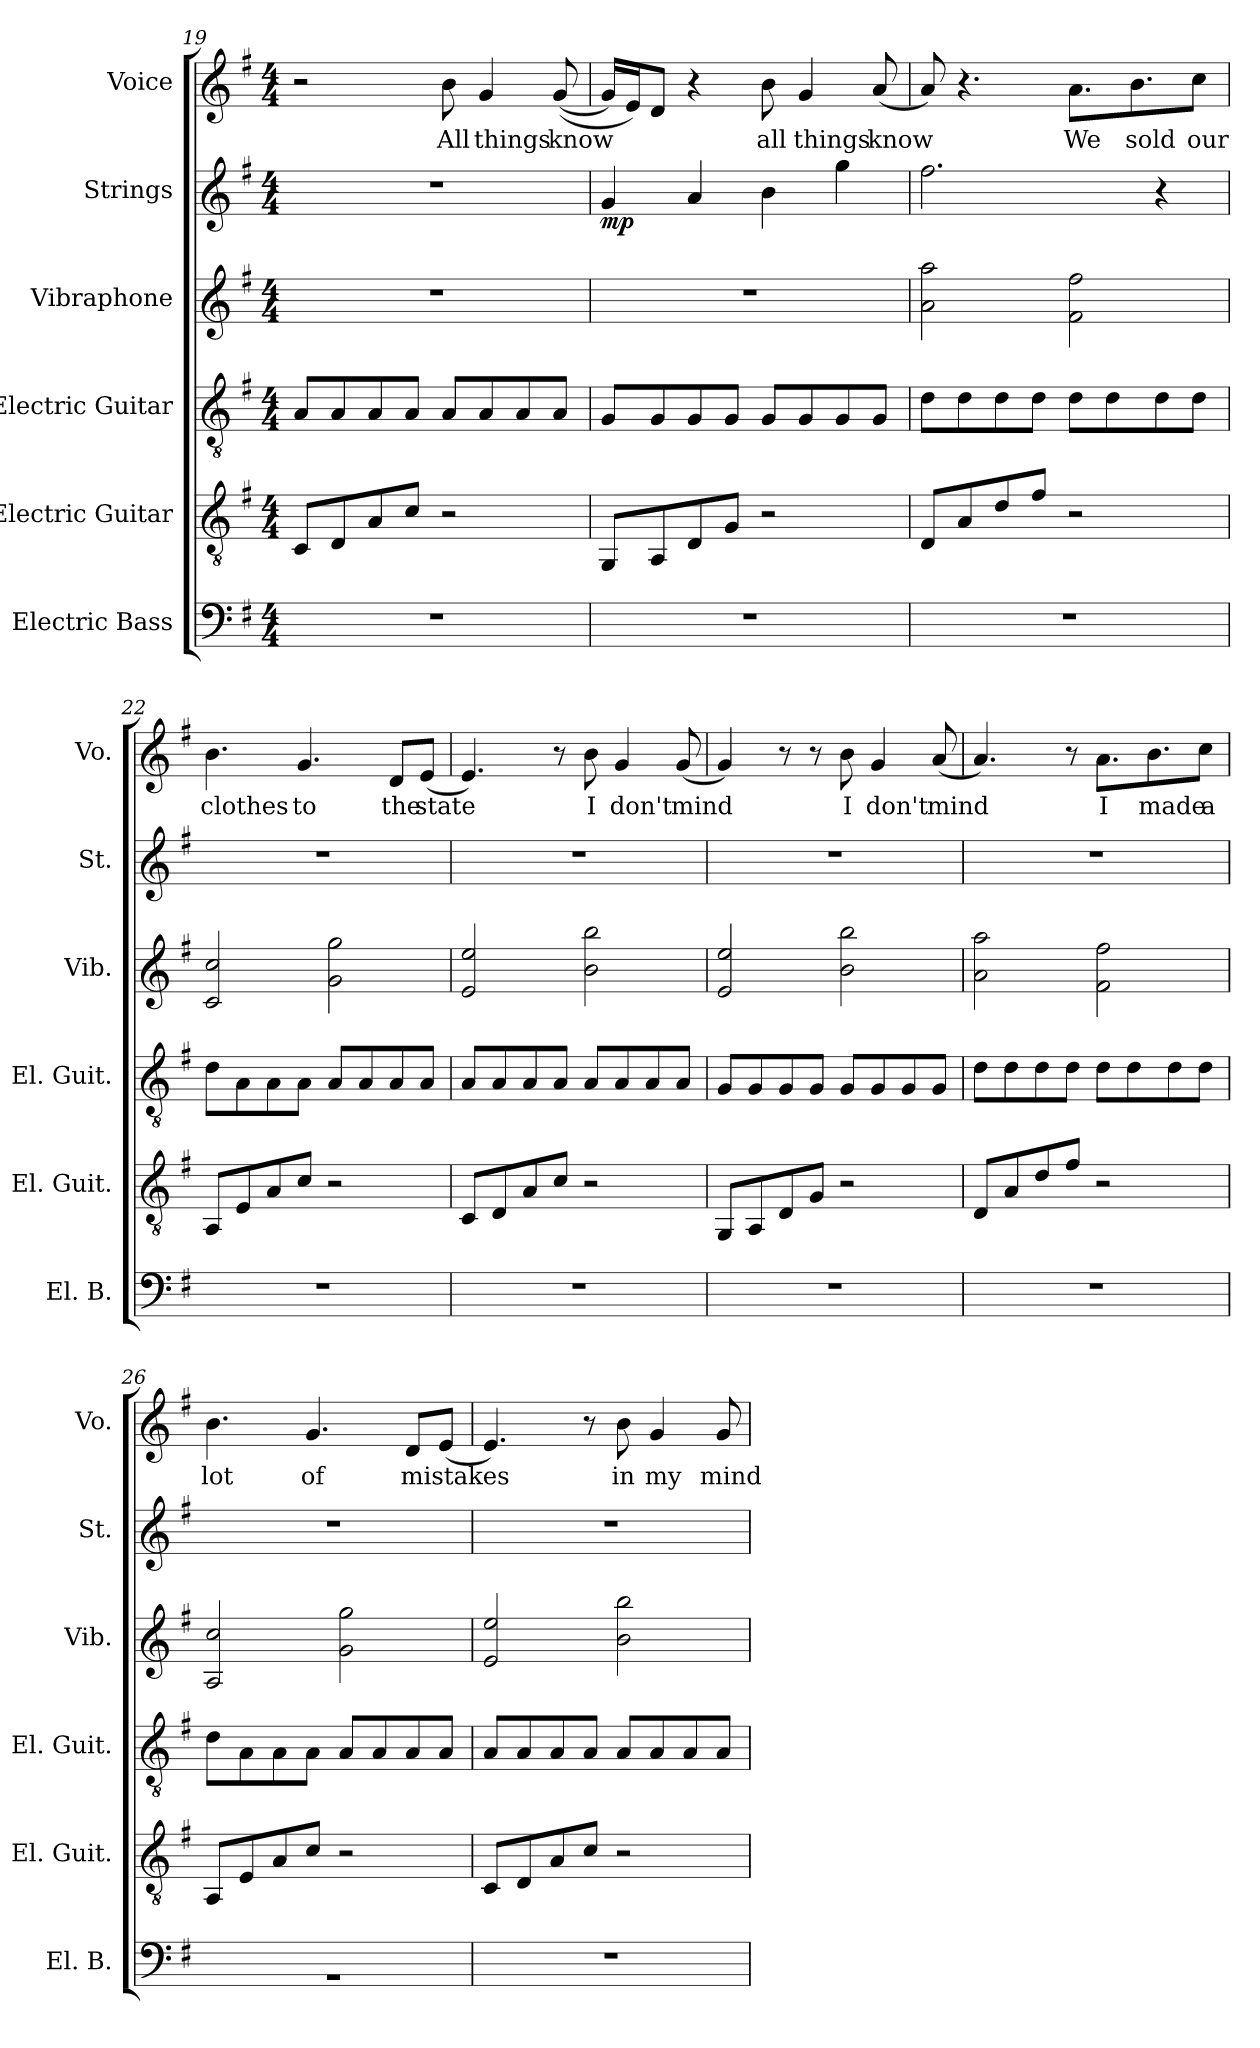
**kern	**kern	**kern	**kern	**kern	**dynam	**kern	**text
*part6	*part5	*part4	*part3	*part2	*part2	*part1	*part1
*staff6	*staff5	*staff4	*staff3	*staff2	*staff2	*staff1	*staff1
*I"Electric Bass	*I"Electric Guitar	*I"Electric Guitar	*I"Vibraphone	*I"Strings	*	*I"Voice	*
*I'El. B.	*I'El. Guit.	*I'El. Guit.	*I'Vib.	*I'St.	*	*I'Vo.	*
!!LO:PB:g=z
*clefF4	*clefGv2	*clefGv2	*clefG2	*clefG2	*	*clefG2	*
*k[f#]	*k[f#]	*k[f#]	*k[f#]	*k[f#]	*	*k[f#]	*
*M4/4	*M4/4	*M4/4	*M4/4	*M4/4	*	*M4/4	*
=19	=19	=19	=19	=19	=19	=19	=19
1r	8C/L	8A/L	1r	1r	.	2r	.
.	8D/	8A/	.	.	.	.	.
.	8A/	8A/	.	.	.	.	.
.	8c/J	8A/J	.	.	.	.	.
.	2r	8A/L	.	.	.	8b\	All
.	.	8A/	.	.	.	4g/	things
.	.	8A/	.	.	.	.	.
.	.	8A/J	.	.	.	((8g/	know
=20	=20	=20	=20	=20	=20	=20	=20
!	!	!	!	!	!LO:DY:b	!	!
1r	8GG/L	8G/L	1r	4g/	mp	16g/LL)	.
.	.	.	.	.	.	16e/J)	.
.	8AA/	8G/	.	.	.	8d/J	.
.	8D/	8G/	.	4a/	.	4r	.
.	8G/J	8G/J	.	.	.	.	.
.	2r	8G/L	.	4b\	.	8b\	all
.	.	8G/	.	.	.	4g/	things
.	.	8G/	.	4gg\	.	.	.
.	.	8G/J	.	.	.	(8a/	know
=21	=21	=21	=21	=21	=21	=21	=21
1r	8D/L	8d\L	2a\ 2aa\	2.ff#\	.	8a/)	.
.	8A/	8d\	.	.	.	4.r	.
.	8d/	8d\	.	.	.	.	.
.	8f#/J	8d\J	.	.	.	.	.
.	2r	8d\L	2f#\ 2ff#\	.	.	8.a\L	We
.	.	8d\	.	.	.	.	.
.	.	.	.	.	.	8.b\	sold
.	.	8d\	.	4r	.	.	.
.	.	8d\J	.	.	.	8cc\J	our
!!LO:LB:g=z
=22	=22	=22	=22	=22	=22	=22	=22
1r	8AA/L	8d\L	2c/ 2cc/	1r	.	4.b\	clothes
.	8E/	8A\	.	.	.	.	.
.	8A/	8A\	.	.	.	.	.
.	8c/J	8A\J	.	.	.	4.g/	to
.	2r	8A/L	2g\ 2gg\	.	.	.	.
.	.	8A/	.	.	.	.	.
.	.	8A/	.	.	.	8d/L	the
.	.	8A/J	.	.	.	(8e/J	state
=23	=23	=23	=23	=23	=23	=23	=23
1r	8C/L	8A/L	2e/ 2ee/	1r	.	4.e/)	.
.	8D/	8A/	.	.	.	.	.
.	8A/	8A/	.	.	.	.	.
.	8c/J	8A/J	.	.	.	8r	.
.	2r	8A/L	2b\ 2bb\	.	.	8b\	I
.	.	8A/	.	.	.	4g/	don't
.	.	8A/	.	.	.	.	.
.	.	8A/J	.	.	.	(8g/	mind
=24	=24	=24	=24	=24	=24	=24	=24
1r	8GG/L	8G/L	2e/ 2ee/	1r	.	4g/)	.
.	8AA/	8G/	.	.	.	.	.
.	8D/	8G/	.	.	.	8r	.
.	8G/J	8G/J	.	.	.	8r	.
.	2r	8G/L	2b\ 2bb\	.	.	8b\	I
.	.	8G/	.	.	.	4g/	don't
.	.	8G/	.	.	.	.	.
.	.	8G/J	.	.	.	(8a/	mind
!!LO:PB:g=z
=25	=25	=25	=25	=25	=25	=25	=25
1r	8D/L	8d\L	2a\ 2aa\	1r	.	4.a/)	.
.	8A/	8d\	.	.	.	.	.
.	8d/	8d\	.	.	.	.	.
.	8f#/J	8d\J	.	.	.	8r	.
.	2r	8d\L	2f#\ 2ff#\	.	.	8.a\L	I
.	.	8d\	.	.	.	.	.
.	.	.	.	.	.	8.b\	made
.	.	8d\	.	.	.	.	.
.	.	8d\J	.	.	.	8cc\J	a
=26	=26	=26	=26	=26	=26	=26	=26
1rBB	8AA/L	8d\L	2A/ 2cc/	1r	.	4.b\	lot
.	8E/	8A\	.	.	.	.	.
.	8A/	8A\	.	.	.	.	.
.	8c/J	8A\J	.	.	.	4.g/	of
.	2r	8A/L	2g\ 2gg\	.	.	.	.
.	.	8A/	.	.	.	.	.
.	.	8A/	.	.	.	8d/L	mistakes
.	.	8A/J	.	.	.	(8e/J	.
=27	=27	=27	=27	=27	=27	=27	=27
1r	8C/L	8A/L	2e/ 2ee/	1r	.	4.e/)	.
.	8D/	8A/	.	.	.	.	.
.	8A/	8A/	.	.	.	.	.
.	8c/J	8A/J	.	.	.	8r	.
.	2r	8A/L	2b\ 2bb\	.	.	8b\	in
.	.	8A/	.	.	.	4g/	my
.	.	8A/	.	.	.	.	.
.	.	8A/J	.	.	.	8g/	mind
=	=	=	=	=	=	=	=
*-	*-	*-	*-	*-	*-	*-	*-
